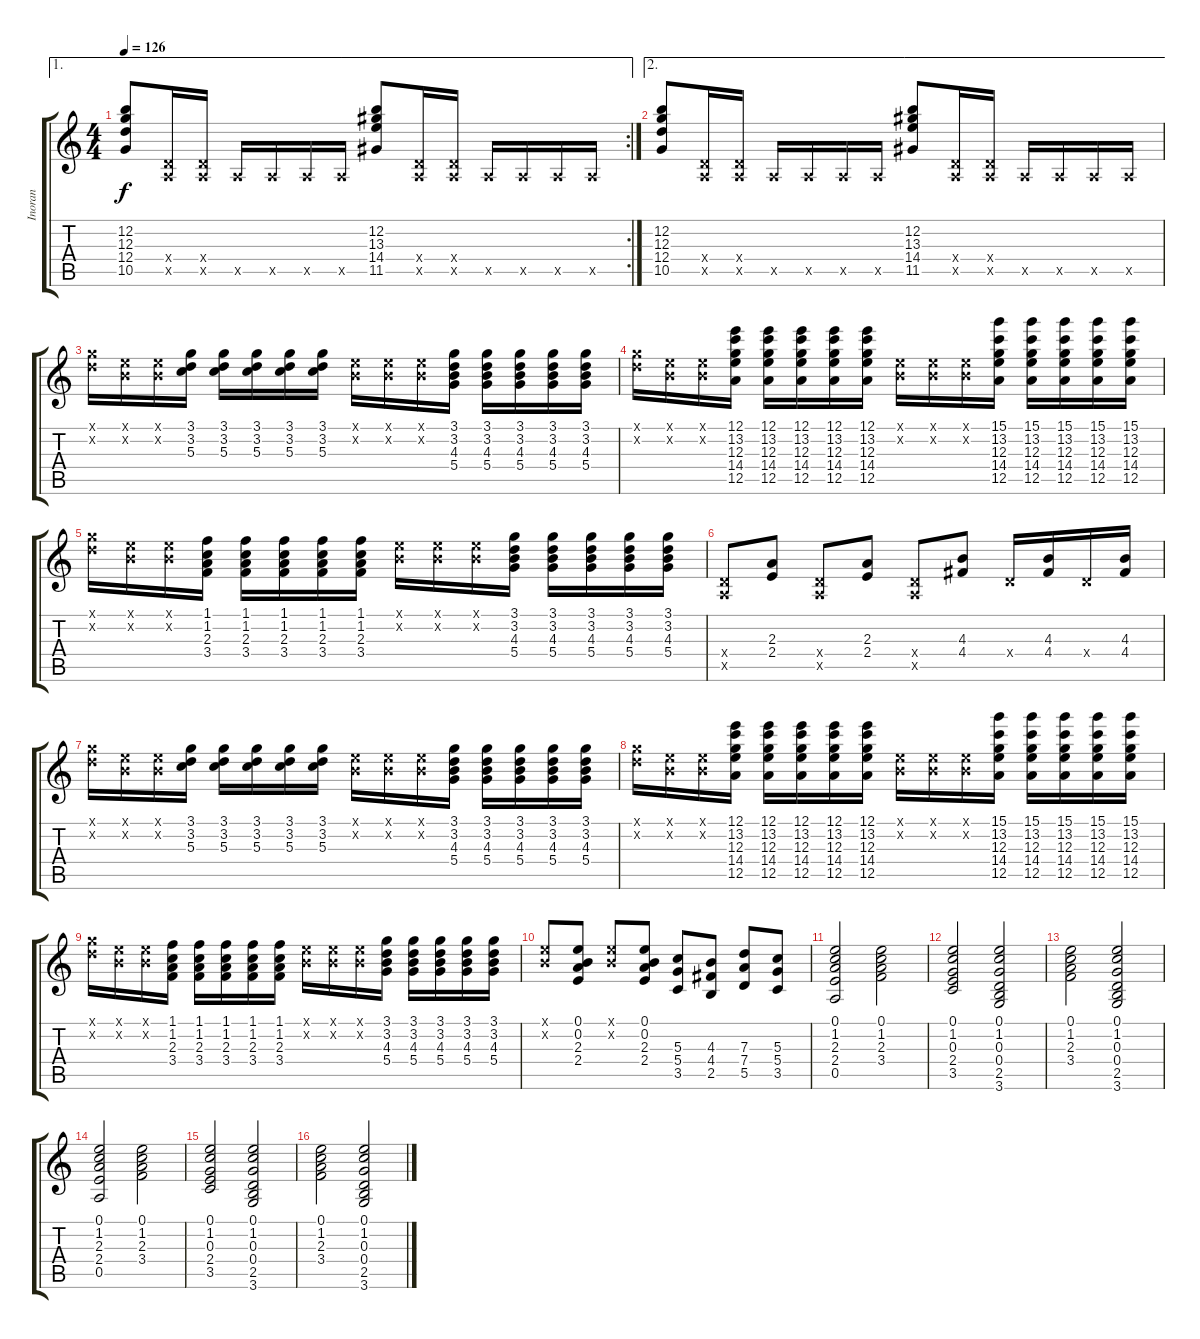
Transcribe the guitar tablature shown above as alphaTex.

\track ("Inoran" "Inoran") {instrument electricguitarclean}
\staff {score tabs}
\tuning (E4 B3 G3 D3 A2 E2) {hide}
\ae 1
\rc 2
\ts (4 4)
\tempo 126
\clef g2
\ks c
(12.2 12.3 12.4 10.5).8{dy f} (0.4{x} 0.5{x}).16 (0.4{x} 0.5{x}).16 0.5{x}.16 0.5{x}.16 0.5{x}.16 0.5{x}.16 (12.2 13.3 14.4 11.5).8 (0.4{x} 0.5{x}).16 (0.4{x} 0.5{x}).16 0.5{x}.16 0.5{x}.16 0.5{x}.16 0.5{x}.16 |
\ae 2
(12.2 12.3 12.4 10.5).8 (0.4{x} 0.5{x}).16 (0.4{x} 0.5{x}).16 0.5{x}.16 0.5{x}.16 0.5{x}.16 0.5{x}.16 (12.2 13.3 14.4 11.5).8 (0.4{x} 0.5{x}).16 (0.4{x} 0.5{x}).16 0.5{x}.16 0.5{x}.16 0.5{x}.16 0.5{x}.16 |
(3.1{x} 3.2{x}).16 (0.1{x} 0.2{x}).16 (0.1{x} 0.2{x}).16 (3.1 3.2 5.3).16 (3.1 3.2 5.3).16 (3.1 3.2 5.3).16 (3.1 3.2 5.3).16 (3.1 3.2 5.3).16 (0.1{x} 0.2{x}).16 (0.1{x} 0.2{x}).16 (0.1{x} 0.2{x}).16 (3.1 3.2 4.3 5.4).16 (3.1 3.2 4.3 5.4).16 (3.1 3.2 4.3 5.4).16 (3.1 3.2 4.3 5.4).16 (3.1 3.2 4.3 5.4).16 |
(3.1{x} 3.2{x}).16 (0.1{x} 0.2{x}).16 (0.1{x} 0.2{x}).16 (12.1 13.2 12.3 14.4 12.5).16 (12.1 13.2 12.3 14.4 12.5).16 (12.1 13.2 12.3 14.4 12.5).16 (12.1 13.2 12.3 14.4 12.5).16 (12.1 13.2 12.3 14.4 12.5).16 (0.1{x} 0.2{x}).16 (0.1{x} 0.2{x}).16 (0.1{x} 0.2{x}).16 (15.1 13.2 12.3 14.4 12.5).16 (15.1 13.2 12.3 14.4 12.5).16 (15.1 13.2 12.3 14.4 12.5).16 (15.1 13.2 12.3 14.4 12.5).16 (15.1 13.2 12.3 14.4 12.5).16 |
(3.1{x} 3.2{x}).16 (0.1{x} 0.2{x}).16 (0.1{x} 0.2{x}).16 (1.1 1.2 2.3 3.4).16 (1.1 1.2 2.3 3.4).16 (1.1 1.2 2.3 3.4).16 (1.1 1.2 2.3 3.4).16 (1.1 1.2 2.3 3.4).16 (0.1{x} 0.2{x}).16 (0.1{x} 0.2{x}).16 (0.1{x} 0.2{x}).16 (3.1 3.2 4.3 5.4).16 (3.1 3.2 4.3 5.4).16 (3.1 3.2 4.3 5.4).16 (3.1 3.2 4.3 5.4).16 (3.1 3.2 4.3 5.4).16 |
(0.4{x} 0.5{x}).8 (2.3 2.4).8 (0.4{x} 0.5{x}).8 (2.3 2.4).8 (0.4{x} 0.5{x}).8 (4.3 4.4).8 0.4{x}.16 (4.3 4.4).16 0.4{x}.16 (4.3 4.4).16 |
(3.1{x} 3.2{x}).16 (0.1{x} 0.2{x}).16 (0.1{x} 0.2{x}).16 (3.1 3.2 5.3).16 (3.1 3.2 5.3).16 (3.1 3.2 5.3).16 (3.1 3.2 5.3).16 (3.1 3.2 5.3).16 (0.1{x} 0.2{x}).16 (0.1{x} 0.2{x}).16 (0.1{x} 0.2{x}).16 (3.1 3.2 4.3 5.4).16 (3.1 3.2 4.3 5.4).16 (3.1 3.2 4.3 5.4).16 (3.1 3.2 4.3 5.4).16 (3.1 3.2 4.3 5.4).16 |
(3.1{x} 3.2{x}).16 (0.1{x} 0.2{x}).16 (0.1{x} 0.2{x}).16 (12.1 13.2 12.3 14.4 12.5).16 (12.1 13.2 12.3 14.4 12.5).16 (12.1 13.2 12.3 14.4 12.5).16 (12.1 13.2 12.3 14.4 12.5).16 (12.1 13.2 12.3 14.4 12.5).16 (0.1{x} 0.2{x}).16 (0.1{x} 0.2{x}).16 (0.1{x} 0.2{x}).16 (15.1 13.2 12.3 14.4 12.5).16 (15.1 13.2 12.3 14.4 12.5).16 (15.1 13.2 12.3 14.4 12.5).16 (15.1 13.2 12.3 14.4 12.5).16 (15.1 13.2 12.3 14.4 12.5).16 |
(3.1{x} 3.2{x}).16 (0.1{x} 0.2{x}).16 (0.1{x} 0.2{x}).16 (1.1 1.2 2.3 3.4).16 (1.1 1.2 2.3 3.4).16 (1.1 1.2 2.3 3.4).16 (1.1 1.2 2.3 3.4).16 (1.1 1.2 2.3 3.4).16 (0.1{x} 0.2{x}).16 (0.1{x} 0.2{x}).16 (0.1{x} 0.2{x}).16 (3.1 3.2 4.3 5.4).16 (3.1 3.2 4.3 5.4).16 (3.1 3.2 4.3 5.4).16 (3.1 3.2 4.3 5.4).16 (3.1 3.2 4.3 5.4).16 |
(0.1{x} 0.2{x}).8 (0.1 0.2 2.3 2.4).8 (0.1{x} 0.2{x}).8 (0.1 0.2 2.3 2.4).8 (5.3 5.4 3.5).8 (4.3 4.4 2.5).8 (7.3 7.4 5.5).8 (5.3 5.4 3.5).8 |
(0.1 1.2 2.3 2.4 0.5).2 (0.1 1.2 2.3 3.4).2 |
(0.1 1.2 0.3 2.4 3.5).2 (0.1 1.2 0.3 0.4 2.5 3.6).2 |
(0.1 1.2 2.3 3.4).2 (0.1 1.2 0.3 0.4 2.5 3.6).2 |
(0.1 1.2 2.3 2.4 0.5).2 (0.1 1.2 2.3 3.4).2 |
(0.1 1.2 0.3 2.4 3.5).2 (0.1 1.2 0.3 0.4 2.5 3.6).2 |
(0.1 1.2 2.3 3.4).2 (0.1 1.2 0.3 0.4 2.5 3.6).2
